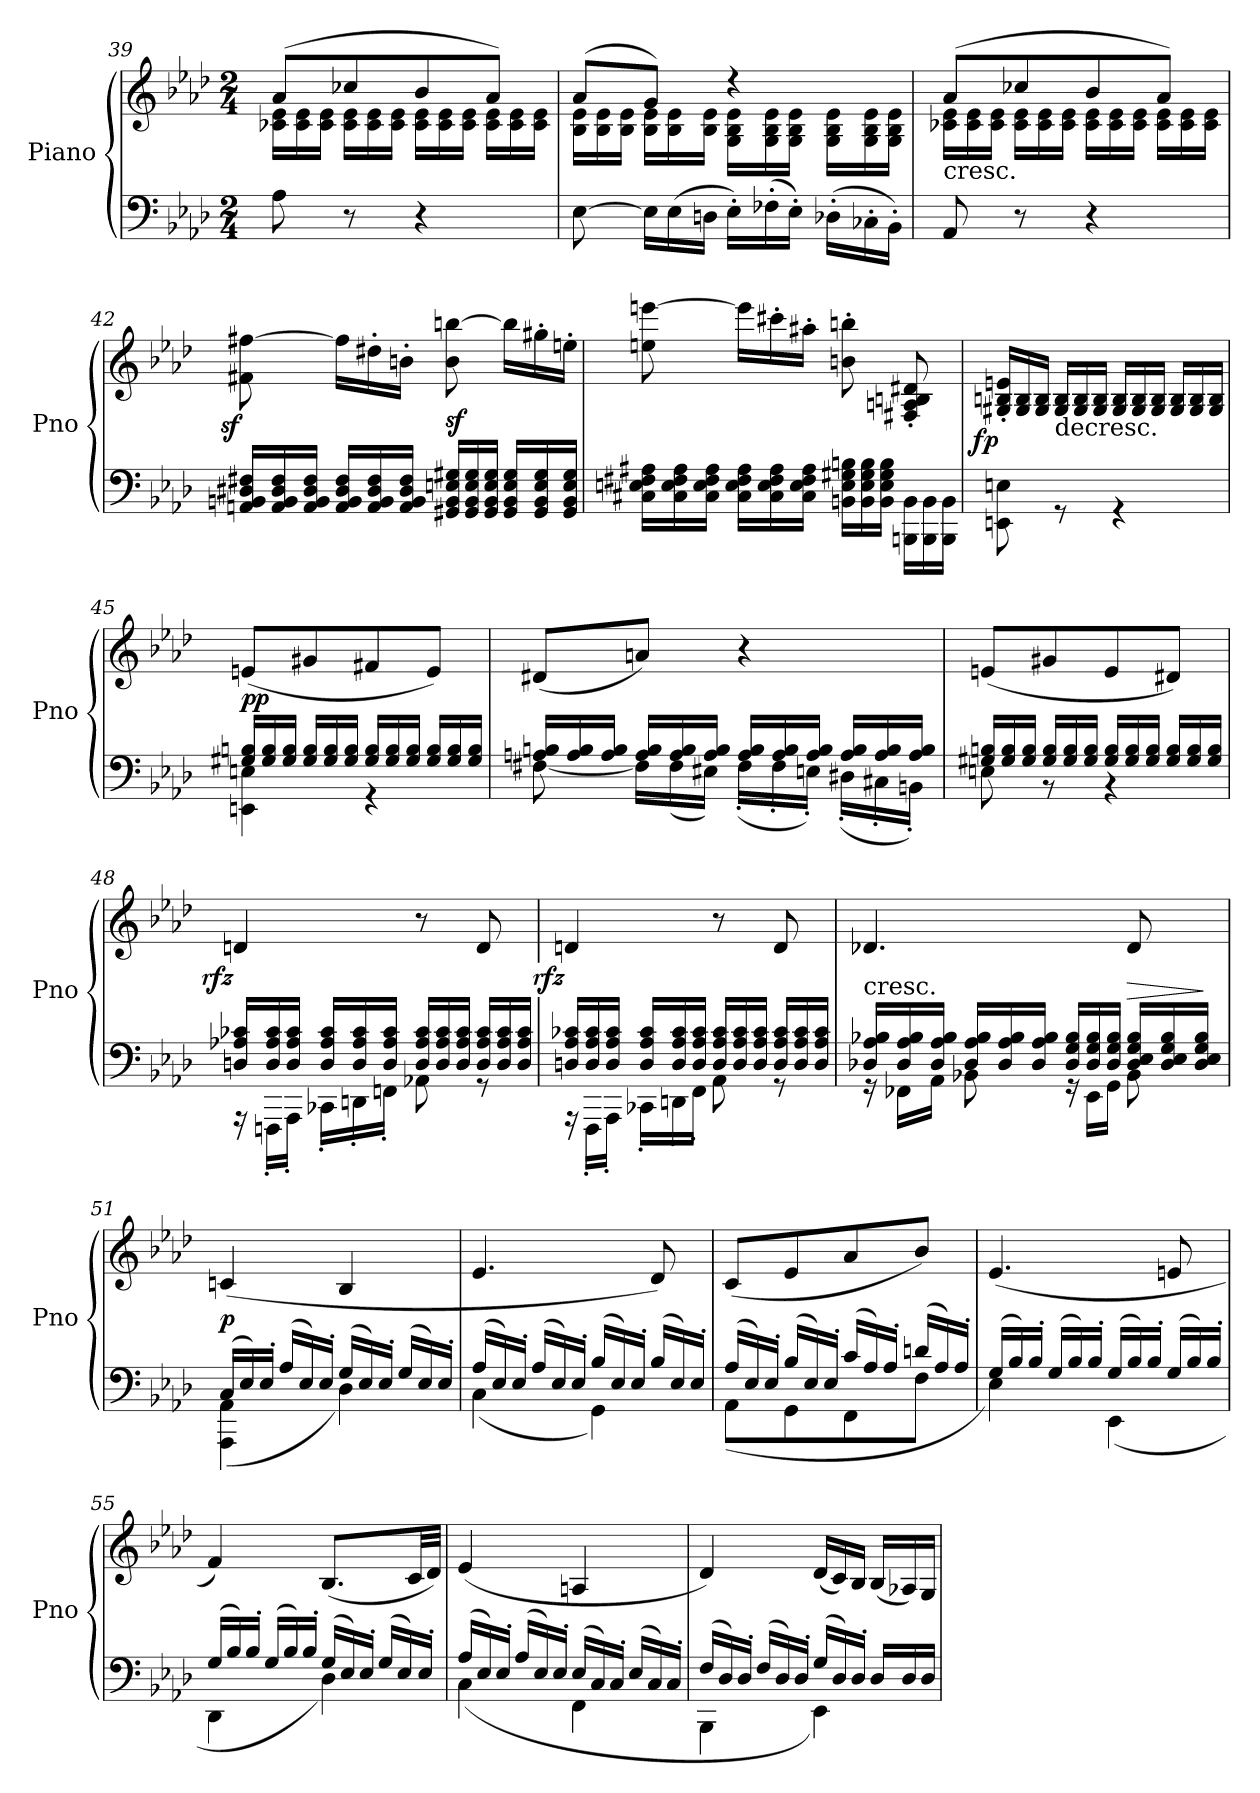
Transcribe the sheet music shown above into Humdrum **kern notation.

**kern	**kern	**dynam
*part1	*part1	*part1
*staff2	*staff1	*staff1/2
*I"Piano	*	*
*I'Pno	*	*
*clefF4	*clefG2	*
*k[b-e-a-d-]	*k[b-e-a-d-]	*
*A-:	*A-:	*
*M2/4	*M2/4	*
=39	=39	=39
*	*^	*
*	*	*Xtuplet	*
8A-	(8a-L	24c-X 24e-LL	.
.	.	24c- 24e-	.
.	.	24c- 24e-JJ	.
8r	8cc-X	24c- 24e-LL	.
.	.	24c- 24e-	.
.	.	24c- 24e-JJ	.
4r	8b-	24c- 24e-LL	.
.	.	24c- 24e-	.
.	.	24c- 24e-JJ	.
.	8a-J)	24c- 24e-LL	.
.	.	24c- 24e-	.
.	.	24c- 24e-JJ	.
=40	=40	=40	=40
[8E-	(8a-L	24B- 24e-LL	.
.	.	24B- 24e-	.
.	.	24B- 24e-JJ	.
*Xtuplet	*	*	*
24E-LL]	8gJ)	24B- 24e-LL	.
(24E-	.	24B- 24e-	.
24DnJJ	.	24B- 24e-JJ	.
24E-'LL)	4rdd	24G 24B- 24e-LL	.
(24F-X'	.	24G 24B- 24e-	.
24E-'JJ)	.	24G 24B- 24e-JJ	.
(24D-X'\LL	.	24G 24B- 24e-LL	.
24C-X'\	.	24G 24B- 24e-	.
24BB-'\JJ)	.	24G 24B- 24e-JJ	.
=41	=41	=41	=41
!	!LO:TX:c:t=cresc.	!	!
8AA-	(8a-L	24c-X 24e-LL	.
.	.	24c- 24e-	.
.	.	24c- 24e-JJ	.
8r	8cc-X	24c- 24e-LL	.
.	.	24c- 24e-	.
.	.	24c- 24e-JJ	.
4r	8b-	24c- 24e-LL	.
.	.	24c- 24e-	.
.	.	24c- 24e-JJ	.
.	8a-J)	24c- 24e-LL	.
.	.	24c- 24e-	.
.	.	24c- 24e-JJ	.
=42	=42	=42	=42
!	!	!	!LO:DY:rj
*	*v	*v	*
24AAn 24BBn 24D#X 24F#XLL	8f#X [8ff#X	sf
24AA 24BB 24D# 24F#	.	.
24AA 24BB 24D# 24F#JJ	.	.
24AA 24BB 24D# 24F#LL	24ff#LL]	.
24AA 24BB 24D# 24F#	24dd#X'	.
24AA 24BB 24D# 24F#JJ	24bn'JJ	.
24GG#X 24BB 24En 24G#XLL	8b [8bbn	sf
24GG# 24BB 24E 24G#	.	.
24GG# 24BB 24E 24G#JJ	.	.
24GG# 24BB 24E 24G#LL	24bbLL]	.
24GG# 24BB 24E 24G#	24gg#X'	.
24GG# 24BB 24E 24G#JJ	24een'JJ	.
=43	=43	=43
24C#X 24En 24F#X 24A#XLL	8een [8eeen	.
24C# 24E 24F# 24A#	.	.
24C# 24E 24F# 24A#JJ	.	.
24C# 24E 24F# 24A#LL	24eeeLL]	.
24C# 24E 24F# 24A#	24ccc#X'	.
24C# 24E 24F# 24A#JJ	24aa#X'JJ	.
24BBn 24E 24G#X 24BnLL	8bn' 8bbn'	.
24BB 24E 24G# 24B	.	.
24BB 24E 24G# 24BJJ	.	.
24BBBn\ 24BB\LL	8F#X'>/ 8An'>/ 8Bn'>/ 8d#X'>/	.
24BBB\ 24BB\	.	.
24BBB\ 24BB\JJ	.	.
=44	=44	=44
!	!	!LO:DY:rj
8EEn\ 8En\	24G#X'>/ 24Bn'>/ 24en'>/LL	fp
.	24G#/ 24B/	.
.	24G#/ 24B/JJ	.
!	!LO:TX:c:t=decresc.	!
8rGG	24G#/ 24B/LL	.
.	24G#/ 24B/	.
.	24G#/ 24B/JJ	.
4rGG	24G#/ 24B/LL	.
.	24G#/ 24B/	.
.	24G#/ 24B/JJ	.
.	24G#/ 24B/LL	.
.	24G#/ 24B/	.
.	24G#/ 24B/JJ	.
=45	=45	=45
*^	*	*
24G#X 24BnLL	4EEn 4En	(>8enL	pp
24G# 24B	.	.	.
24G# 24BJJ	.	.	.
24G# 24BLL	.	8g#X	.
24G# 24B	.	.	.
24G# 24BJJ	.	.	.
24G# 24BLL	4rGG	8f#X	.
24G# 24B	.	.	.
24G# 24BJJ	.	.	.
24G# 24BLL	.	8eJ)	.
24G# 24B	.	.	.
24G# 24BJJ	.	.	.
=46	=46	=46	=46
24An 24BnLL	[8F#X	(8d#XL	.
24A 24B	.	.	.
24A 24BJJ	.	.	.
24A 24BLL	24F#LL]	8anJ)	.
24A 24B	(24F#	.	.
24A 24BJJ	24E#XJJ)	.	.
24A 24BLL	(24F#'LL	4r	.
24A 24B	24F#'	.	.
24A 24BJJ	24En'JJ)	.	.
24A 24BLL	(24D#X'LL	.	.
24A 24B	24C#X'	.	.
24A 24BJJ	24BBn'JJ)	.	.
=47	=47	=47	=47
24G#X 24BnLL	8En	(>8enL	.
24G# 24B	.	.	.
24G# 24BJJ	.	.	.
24G# 24BLL	8rBB	8g#X	.
24G# 24B	.	.	.
24G# 24BJJ	.	.	.
24G# 24BLL	4rBB	8e	.
24G# 24B	.	.	.
24G# 24BJJ	.	.	.
24G# 24BLL	.	8d#XJ)	.
24G# 24B	.	.	.
24G# 24BJJ	.	.	.
=48	=48	=48	=48
!	!	!	!LO:DY:rj
24Dn 24A-X 24c-XLL	24rAAA	4dn	rfz
24D 24A- 24c-	24FFFn'LL	.	.
24D 24A- 24c-JJ	24AAA-'JJ	.	.
24D 24A- 24c-LL	24CC-X'LL	.	.
24D 24A- 24c-	24DDn'	.	.
24D 24A- 24c-JJ	24FFn'JJ	.	.
24D 24A- 24c-LL	8AA-X	8r	.
24D 24A- 24c-	.	.	.
24D 24A- 24c-JJ	.	.	.
24D 24A- 24c-LL	8r	8d	.
24D 24A- 24c-	.	.	.
24D 24A- 24c-JJ	.	.	.
=49	=49	=49	=49
!	!	!	!LO:DY:rj
24Dn 24A- 24c-XLL	24rAAA	4dn	rfz
24D 24A- 24c-	24FFF'LL	.	.
24D 24A- 24c-JJ	24AAA-'JJ	.	.
24D 24A- 24c-LL	24CC-X'LL	.	.
24D 24A- 24c-	24DDn'	.	.
24D 24A- 24c-JJ	24FF'JJ	.	.
24D 24A- 24c-LL	8AA-	8r	.
24D 24A- 24c-	.	.	.
24D 24A- 24c-JJ	.	.	.
24D 24A- 24c-LL	8r	8d	.
24D 24A- 24c-	.	.	.
24D 24A- 24c-JJ	.	.	.
=50	=50	=50	=50
!	!	!LO:TX:c:t=cresc.	!
24D-X 24A- 24B-XLL	24rGG	4.d-X	.
24D- 24A- 24B-	24FF-XLL	.	.
24D- 24A- 24B-JJ	24AA-JJ	.	.
24D- 24A- 24B-LL	8BB-X	.	.
24D- 24A- 24B-	.	.	.
24D- 24A- 24B-JJ	.	.	.
24D- 24G 24B-LL	24rGG	.	.
24D- 24G 24B-	24EE-LL	.	.
24D- 24G 24B-JJ	24GGJJ	.	.
24D- 24E- 24G 24B-LL	8BB-	8d-	>
24D- 24E- 24G 24B-	.	.	.
24D- 24E- 24G 24B-JJ	.	.	.
*v	*v	*	*
.	.	]
=51	=51	=51
*^	*	*
(24CLL	(4AAA- 4AA-	(>4cn	p
24E-)	.	.	.
24E-'JJ	.	.	.
(24A-LL	.	.	.
24E-)	.	.	.
24E-'JJ	.	.	.
(24GLL	4D-)	4B-	.
24E-)	.	.	.
24E-'JJ	.	.	.
(24GLL	.	.	.
24E-)	.	.	.
24E-'JJ	.	.	.
=52	=52	=52	=52
(24A-LL	(4C	4.e-	.
24E-)	.	.	.
24E-'JJ	.	.	.
(24A-LL	.	.	.
24E-)	.	.	.
24E-'JJ	.	.	.
(24B-LL	4GG)	.	.
24E-)	.	.	.
24E-'JJ	.	.	.
(24B-LL	.	8d-)	.
24E-)	.	.	.
24E-'JJ	.	.	.
=53	=53	=53	=53
(24A-LL	(8AA-L	(8cL	.
24E-)	.	.	.
24E-'JJ	.	.	.
(24B-LL	8GG	8e-	.
24E-)	.	.	.
24E-'JJ	.	.	.
(24cLL	8FF	8a-	.
24A-)	.	.	.
24A-'JJ	.	.	.
(24dnLL	8FJ	8b-J)	.
24A-)	.	.	.
24A-'JJ	.	.	.
=54	=54	=54	=54
(24GLL	4E-)	(4.e-	.
24B-)	.	.	.
24B-'JJ	.	.	.
(24GLL	.	.	.
24B-)	.	.	.
24B-'JJ	.	.	.
(24GLL	(4EE-	.	.
24B-)	.	.	.
24B-'JJ	.	.	.
(24GLL	.	8en	.
24B-)	.	.	.
24B-'JJ	.	.	.
=55	=55	=55	=55
(24GLL	4DD-	4f)	.
24B-)	.	.	.
24B-'JJ	.	.	.
(24GLL	.	.	.
24B-)	.	.	.
24B-'JJ	.	.	.
(24GLL	4D-)	(8.B-L	.
24E-)	.	.	.
24E-'JJ	.	.	.
(24GLL	.	.	.
24E-)	.	.	.
.	.	32cLL	.
24E-'JJ	.	.	.
.	.	32d-JJJ)	.
=56	=56	=56	=56
(24A-LL	(4C	(>4e-	.
24E-)	.	.	.
24E-'JJ	.	.	.
(24A-LL	.	.	.
24E-)	.	.	.
24E-'JJ	.	.	.
(24E-LL	4FF	4An	.
24C)	.	.	.
24C'JJ	.	.	.
(24E-LL	.	.	.
24C)	.	.	.
24C'JJ	.	.	.
=57	=57	=57	=57
(24FLL	4BBB-	4d-)	.
24D-)	.	.	.
24D-'JJ	.	.	.
(24FLL	.	.	.
24D-)	.	.	.
24D-'JJ	.	.	.
(24GLL	4EE-)	(24d-LL	.
24D-)	.	24c)	.
24D-'JJ	.	24B-JJ	.
24D-LL	.	(24B-LL	.
24D-	.	24A-X)	.
24D-JJ	.	24GJJ	.
*v	*v	*	*
=	=	=
*-	*-	*-
